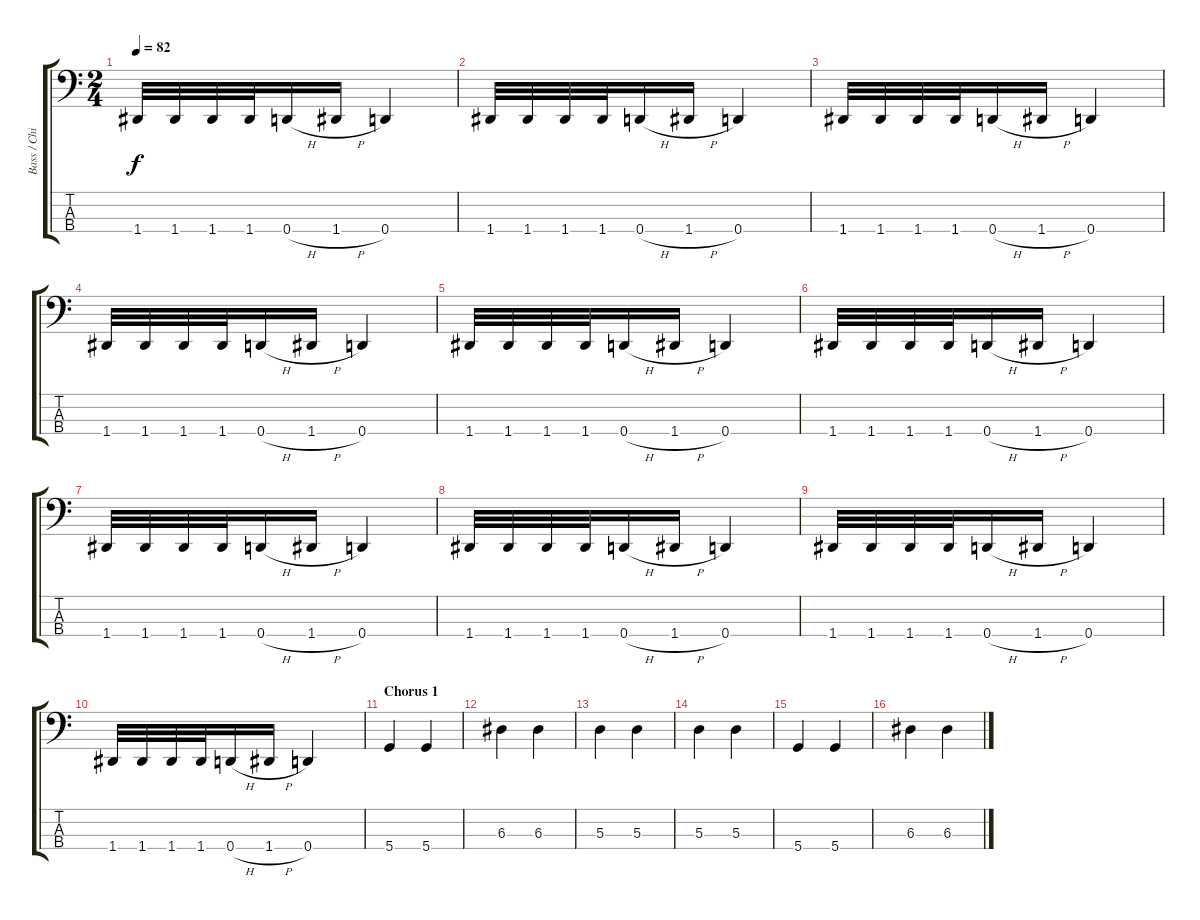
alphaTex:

\track ("Bass / Chi Cheng" "Bass / Chi") {instrument electricbassfinger}
\staff {score tabs}
\tuning (G2 D2 A1 D1) {hide}
\ts (2 4)
\tempo 82
\clef f4
\ks c
1.4.32{dy f} 1.4.32 1.4.32 1.4.32 0.4{h}.16 1.4{h}.16 0.4.4 |
1.4.32 1.4.32 1.4.32 1.4.32 0.4{h}.16 1.4{h}.16 0.4.4 |
1.4.32 1.4.32 1.4.32 1.4.32 0.4{h}.16 1.4{h}.16 0.4.4 |
1.4.32 1.4.32 1.4.32 1.4.32 0.4{h}.16 1.4{h}.16 0.4.4 |
1.4.32 1.4.32 1.4.32 1.4.32 0.4{h}.16 1.4{h}.16 0.4.4 |
1.4.32 1.4.32 1.4.32 1.4.32 0.4{h}.16 1.4{h}.16 0.4.4 |
1.4.32 1.4.32 1.4.32 1.4.32 0.4{h}.16 1.4{h}.16 0.4.4 |
1.4.32 1.4.32 1.4.32 1.4.32 0.4{h}.16 1.4{h}.16 0.4.4 |
1.4.32 1.4.32 1.4.32 1.4.32 0.4{h}.16 1.4{h}.16 0.4.4 |
1.4.32 1.4.32 1.4.32 1.4.32 0.4{h}.16 1.4{h}.16 0.4.4 |
\section ("" "Chorus 1")
5.4.4 5.4.4 |
6.3.4 6.3.4 |
5.3.4 5.3.4 |
5.3.4 5.3.4 |
5.4.4 5.4.4 |
6.3.4 6.3.4
